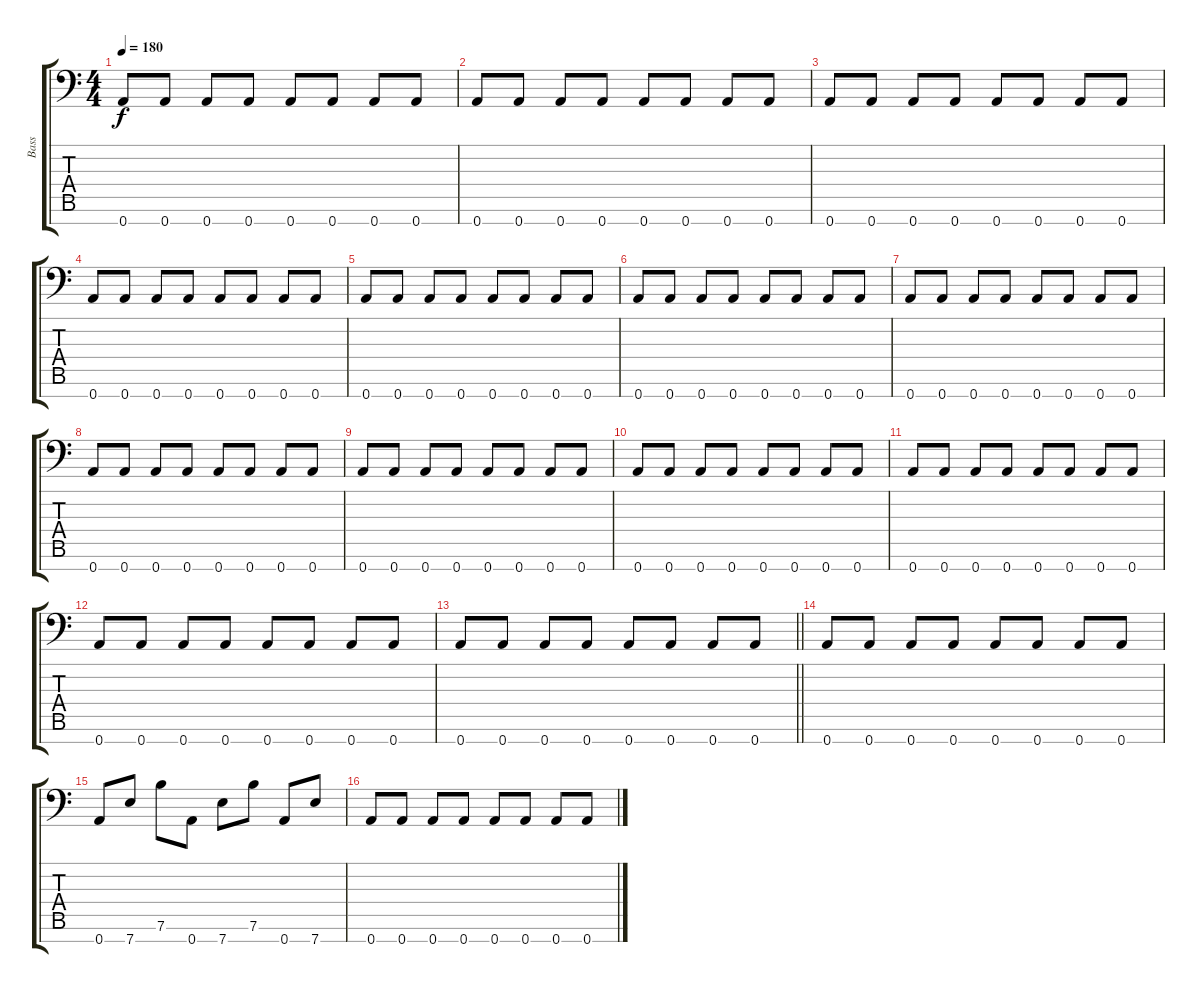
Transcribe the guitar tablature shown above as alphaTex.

\track ("Bass" "Bass") {instrument electricbasspick}
\staff {score tabs}
\tuning (E4 B3 G3 D3 A2 E2 A1) {hide}
\ts (4 4)
\tempo 180
\clef f4
\ks c
0.7.8{dy f} 0.7.8 0.7.8 0.7.8 0.7.8 0.7.8 0.7.8 0.7.8 |
0.7.8 0.7.8 0.7.8 0.7.8 0.7.8 0.7.8 0.7.8 0.7.8 |
0.7.8 0.7.8 0.7.8 0.7.8 0.7.8 0.7.8 0.7.8 0.7.8 |
0.7.8 0.7.8 0.7.8 0.7.8 0.7.8 0.7.8 0.7.8 0.7.8 |
0.7.8 0.7.8 0.7.8 0.7.8 0.7.8 0.7.8 0.7.8 0.7.8 |
0.7.8 0.7.8 0.7.8 0.7.8 0.7.8 0.7.8 0.7.8 0.7.8 |
0.7.8 0.7.8 0.7.8 0.7.8 0.7.8 0.7.8 0.7.8 0.7.8 |
0.7.8 0.7.8 0.7.8 0.7.8 0.7.8 0.7.8 0.7.8 0.7.8 |
0.7.8 0.7.8 0.7.8 0.7.8 0.7.8 0.7.8 0.7.8 0.7.8 |
0.7.8 0.7.8 0.7.8 0.7.8 0.7.8 0.7.8 0.7.8 0.7.8 |
0.7.8 0.7.8 0.7.8 0.7.8 0.7.8 0.7.8 0.7.8 0.7.8 |
0.7.8 0.7.8 0.7.8 0.7.8 0.7.8 0.7.8 0.7.8 0.7.8 |
\barLineRight lightlight
0.7.8 0.7.8 0.7.8 0.7.8 0.7.8 0.7.8 0.7.8 0.7.8 |
0.7.8 0.7.8 0.7.8 0.7.8 0.7.8 0.7.8 0.7.8 0.7.8 |
0.7.8 7.7.8 7.6.8 0.7.8 7.7.8 7.6.8 0.7.8 7.7.8 |
0.7.8 0.7.8 0.7.8 0.7.8 0.7.8 0.7.8 0.7.8 0.7.8
